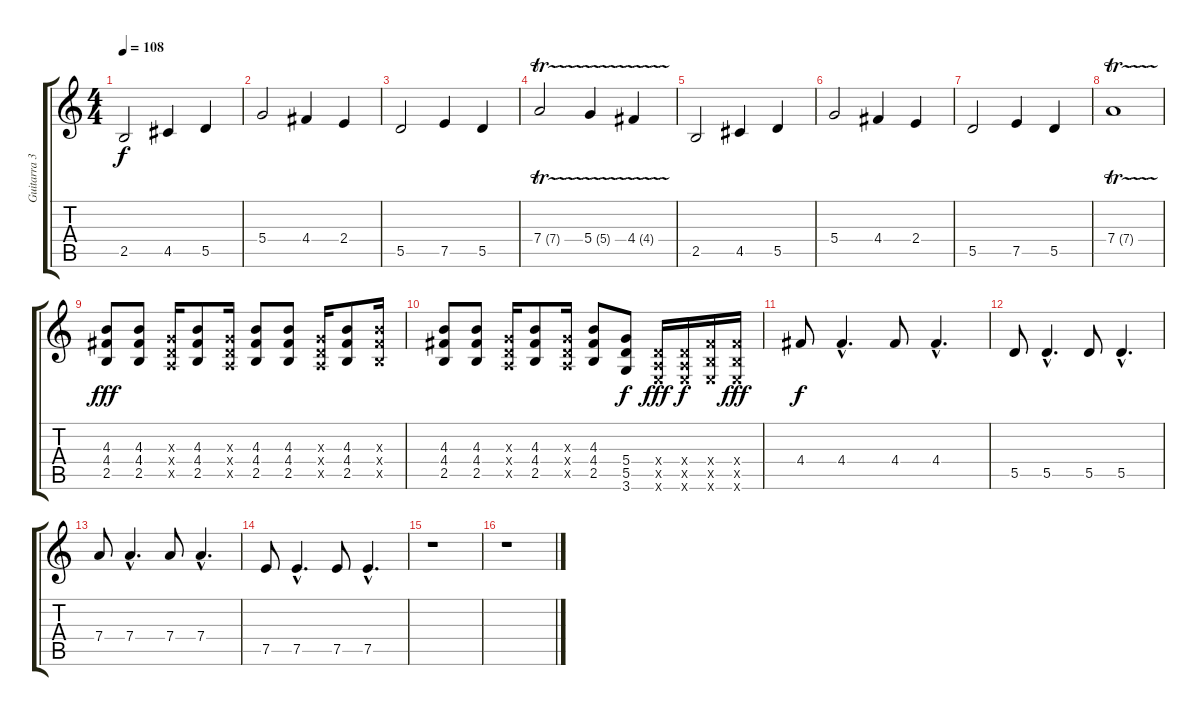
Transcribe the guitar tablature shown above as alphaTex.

\track ("Guitarra 3" "Guitarra 3") {instrument overdrivenguitar}
\staff {score tabs}
\tuning (E4 B3 G3 D3 A2 E2) {hide}
\ts (4 4)
\tempo 108
\clef g2
\ks c
2.5.2{dy f} 4.5.4 5.5.4 |
5.4.2 4.4.4 2.4.4 |
5.5.2 7.5.4 5.5.4 |
7.4{tr (7 32)}.2 5.4{tr (5 32)}.4 4.4{tr (4 32)}.4 |
2.5.2 4.5.4 5.5.4 |
5.4.2 4.4.4 2.4.4 |
5.5.2 7.5.4 5.5.4 |
7.4{tr (7 32)}.1 |
(4.3 4.4 2.5).8{dy fff} (4.3 4.4 2.5).8 (0.3{x} 0.4{x} 0.5{x}).16 (4.3 4.4 2.5).8 (0.3{x} 0.4{x} 0.5{x}).16 (4.3 4.4 2.5).8 (4.3 4.4 2.5).8 (0.3{x} 0.4{x} 0.5{x}).16 (4.3 4.4 2.5).8 (4.3{x} 4.4{x} 2.5{x}).16 |
(4.3 4.4 2.5).8 (4.3 4.4 2.5).8 (0.3{x} 0.4{x} 0.5{x}).16 (4.3 4.4 2.5).8 (0.3{x} 0.4{x} 0.5{x}).16 (4.3 4.4 2.5).8 (5.4 5.5 3.6).8{dy f} (0.4{x} 0.5{x} 0.6{x}).16{dy fff} (0.4{x} 0.5{x} 0.6{x}).16{dy f} (4.4{x} 2.5{x} 0.6{x}).16 (4.4{x} 2.5{x} 0.6{x}).16{dy fff} |
4.4.8{dy f} 4.4{hac}.4{d} 4.4.8 4.4{hac}.4{d} |
5.5.8 5.5{hac}.4{d} 5.5.8 5.5{hac}.4{d} |
7.4.8 7.4{hac}.4{d} 7.4.8 7.4{hac}.4{d} |
7.5.8 7.5{hac}.4{d} 7.5.8 7.5{hac}.4{d} |
r.1 |
r.1
